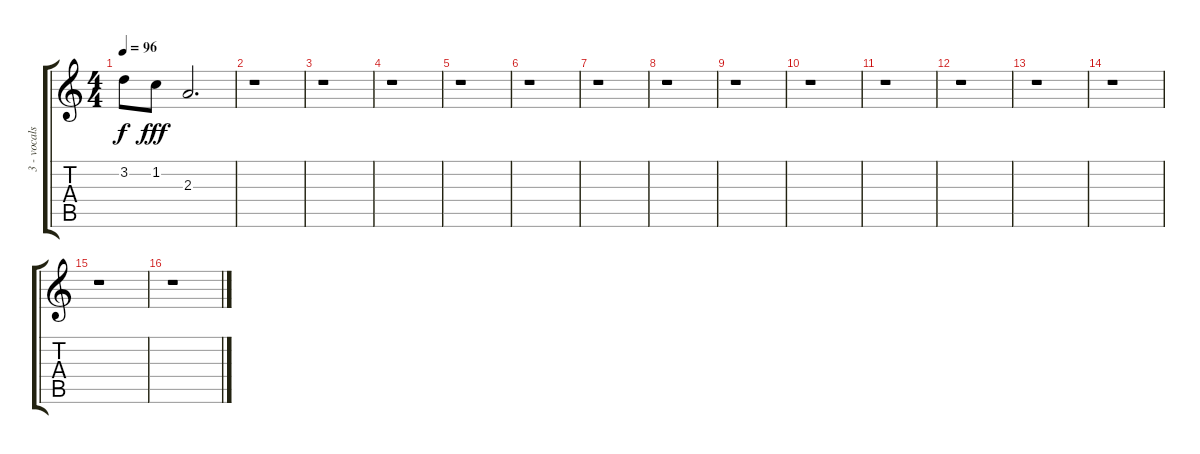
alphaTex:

\track ("3 - vocals" "3 - vocals") {instrument electricguitarclean}
\staff {score tabs}
\tuning (E4 B3 G3 D3 A2 E2) {hide}
\ts (4 4)
\tempo 96
\clef g2
\ks c
3.2{t}.8{dy f} 1.2.8{dy fff} 2.3.2{d} |
r.1 |
r.1 |
r.1 |
r.1 |
r.1 |
r.1 |
r.1 |
r.1 |
r.1 |
r.1 |
r.1 |
r.1 |
r.1 |
r.1 |
r.1
